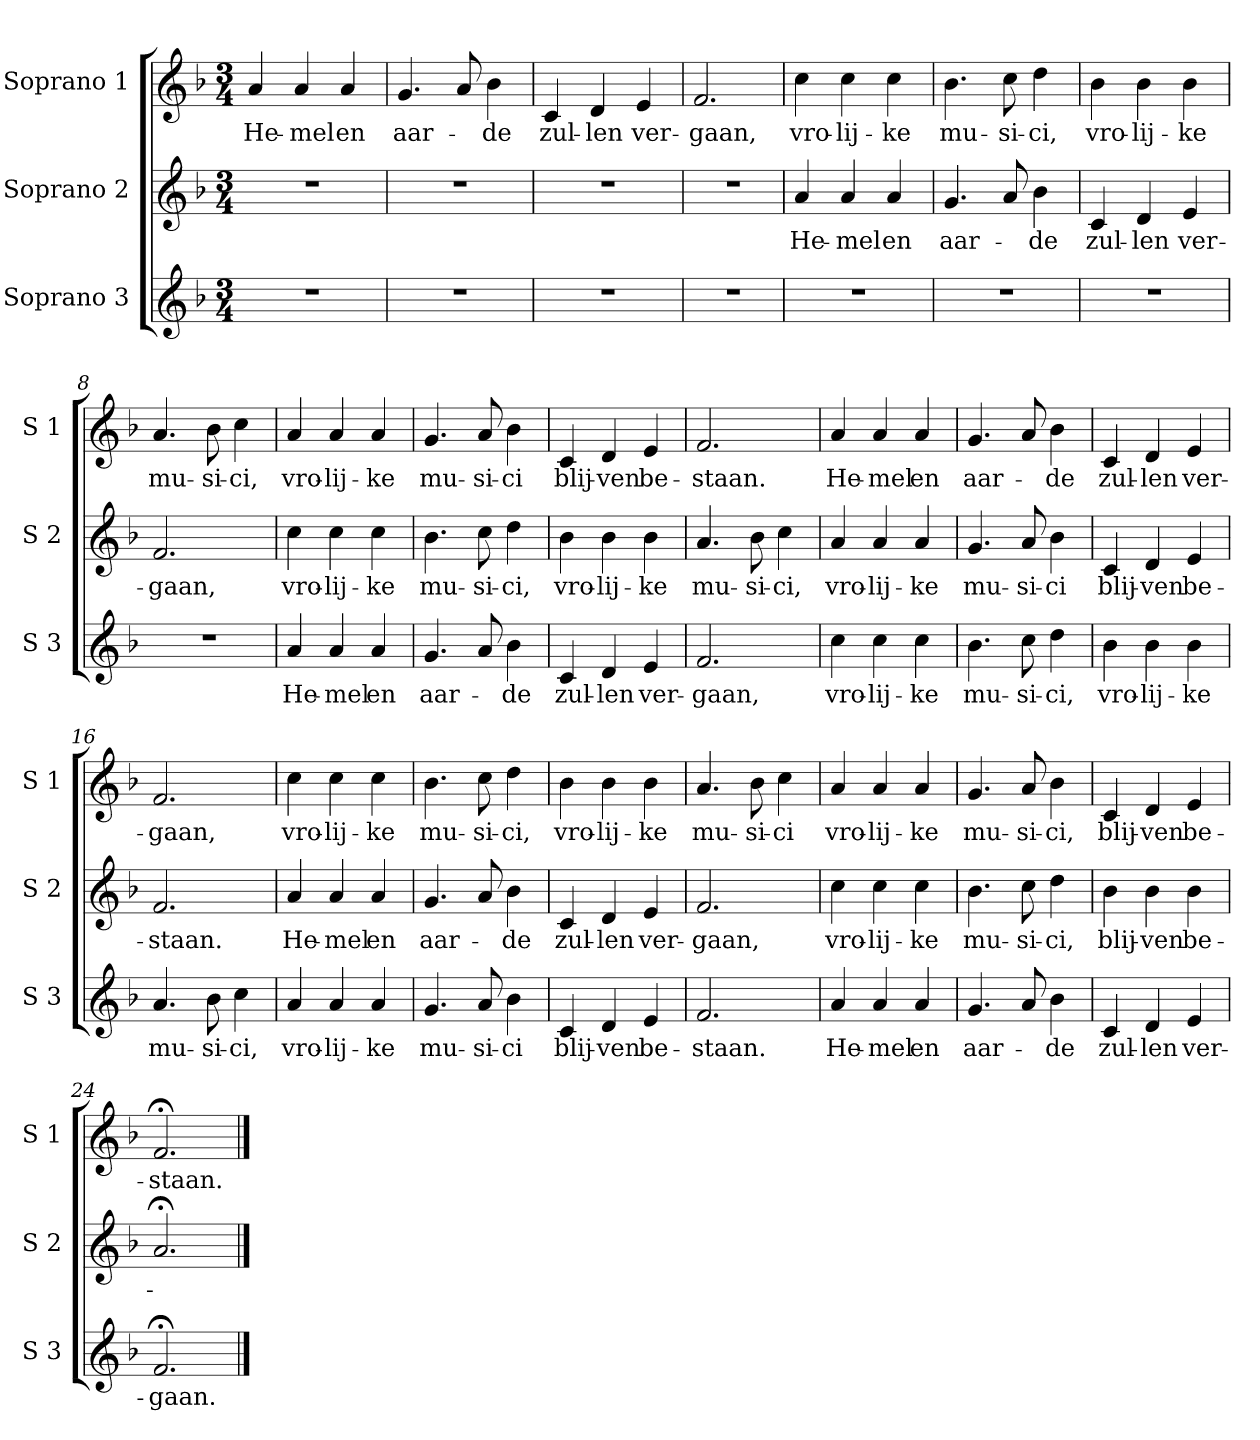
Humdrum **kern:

**kern	**text	**kern	**text	**kern	**text
*part3	*part3	*part2	*part2	*part1	*part1
*staff3	*staff3	*staff2	*staff2	*staff1	*staff1
*I"Soprano 3	*	*I"Soprano 2	*	*I"Soprano 1	*
*I'S 3	*	*I'S 2	*	*I'S 1	*
*clefG2	*	*clefG2	*	*clefG2	*
*k[b-]	*	*k[b-]	*	*k[b-]	*
*F:	*	*F:	*	*F:	*
*M3/4	*	*M3/4	*	*M3/4	*
=1	=1	=1	=1	=1	=1
!	!	!	!	!	!LO:LY:b
2.r	.	2.r	.	4a/	He-
!	!	!	!	!	!LO:LY:b
.	.	.	.	4a/	-mel
!	!	!	!	!	!LO:LY:b
.	.	.	.	4a/	en
=2	=2	=2	=2	=2	=2
!	!	!	!	!	!LO:LY:b
2.r	.	2.r	.	4.g/	aar-
.	.	.	.	8a/	.
!	!	!	!	!	!LO:LY:b
.	.	.	.	4b-\	-de
=3	=3	=3	=3	=3	=3
!	!	!	!	!	!LO:LY:b
2.r	.	2.r	.	4c/	zul-
!	!	!	!	!	!LO:LY:b
.	.	.	.	4d/	-len
!	!	!	!	!	!LO:LY:b
.	.	.	.	4e/	ver-
=4	=4	=4	=4	=4	=4
!	!	!	!	!	!LO:LY:b
2.r	.	2.r	.	2.f/	-gaan,
=5	=5	=5	=5	=5	=5
!	!	!	!LO:LY:b	!	!LO:LY:b
2.r	.	4a/	He-	4cc\	vro-
!	!	!	!LO:LY:b	!	!LO:LY:b
.	.	4a/	-mel	4cc\	-lij-
!	!	!	!LO:LY:b	!	!LO:LY:b
.	.	4a/	en	4cc\	-ke
!!LO:LB:g=z
=6	=6	=6	=6	=6	=6
!	!	!	!LO:LY:b	!	!LO:LY:b
2.r	.	4.g/	aar-	4.b-\	mu-
!	!	!	!	!	!LO:LY:b
.	.	8a/	.	8cc\	-si-
!	!	!	!LO:LY:b	!	!LO:LY:b
.	.	4b-\	-de	4dd\	-ci,
=7	=7	=7	=7	=7	=7
!	!	!	!LO:LY:b	!	!LO:LY:b
2.r	.	4c/	zul-	4b-\	vro-
!	!	!	!LO:LY:b	!	!LO:LY:b
.	.	4d/	-len	4b-\	-lij-
!	!	!	!LO:LY:b	!	!LO:LY:b
.	.	4e/	ver-	4b-\	-ke
=8	=8	=8	=8	=8	=8
!	!	!	!LO:LY:b	!	!LO:LY:b
2.r	.	2.f/	-gaan,	4.a/	mu-
!	!	!	!	!	!LO:LY:b
.	.	.	.	8b-\	-si-
!	!	!	!	!	!LO:LY:b
.	.	.	.	4cc\	-ci,
=9	=9	=9	=9	=9	=9
!	!LO:LY:b	!	!LO:LY:b	!	!LO:LY:b
4a/	He-	4cc\	vro-	4a/	vro-
!	!LO:LY:b	!	!LO:LY:b	!	!LO:LY:b
4a/	-mel	4cc\	-lij-	4a/	-lij-
!	!LO:LY:b	!	!LO:LY:b	!	!LO:LY:b
4a/	en	4cc\	-ke	4a/	-ke
=10	=10	=10	=10	=10	=10
!	!LO:LY:b	!	!LO:LY:b	!	!LO:LY:b
4.g/	aar-	4.b-\	mu-	4.g/	mu-
!	!	!	!LO:LY:b	!	!LO:LY:b
8a/	.	8cc\	-si-	8a/	-si-
!	!LO:LY:b	!	!LO:LY:b	!	!LO:LY:b
4b-\	-de	4dd\	-ci,	4b-\	-ci
!!LO:LB:g=z
=11	=11	=11	=11	=11	=11
!	!LO:LY:b	!	!LO:LY:b	!	!LO:LY:b
4c/	zul-	4b-\	vro-	4c/	blij-
!	!LO:LY:b	!	!LO:LY:b	!	!LO:LY:b
4d/	-len	4b-\	-lij-	4d/	-ven
!	!LO:LY:b	!	!LO:LY:b	!	!LO:LY:b
4e/	ver-	4b-\	-ke	4e/	be-
=12	=12	=12	=12	=12	=12
!	!LO:LY:b	!	!LO:LY:b	!	!LO:LY:b
2.f/	-gaan,	4.a/	mu-	2.f/	-staan.
!	!	!	!LO:LY:b	!	!
.	.	8b-\	-si-	.	.
!	!	!	!LO:LY:b	!	!
.	.	4cc\	-ci,	.	.
=13	=13	=13	=13	=13	=13
!	!LO:LY:b	!	!LO:LY:b	!	!LO:LY:b
4cc\	vro-	4a/	vro-	4a/	He-
!	!LO:LY:b	!	!LO:LY:b	!	!LO:LY:b
4cc\	-lij-	4a/	-lij-	4a/	-mel
!	!LO:LY:b	!	!LO:LY:b	!	!LO:LY:b
4cc\	-ke	4a/	-ke	4a/	en
=14	=14	=14	=14	=14	=14
!	!LO:LY:b	!	!LO:LY:b	!	!LO:LY:b
4.b-\	mu-	4.g/	mu-	4.g/	aar-
!	!LO:LY:b	!	!LO:LY:b	!	!
8cc\	-si-	8a/	-si-	8a/	.
!	!LO:LY:b	!	!LO:LY:b	!	!LO:LY:b
4dd\	-ci,	4b-\	-ci	4b-\	-de
=15	=15	=15	=15	=15	=15
!	!LO:LY:b	!	!LO:LY:b	!	!LO:LY:b
4b-\	vro-	4c/	blij-	4c/	zul-
!	!LO:LY:b	!	!LO:LY:b	!	!LO:LY:b
4b-\	-lij-	4d/	-ven	4d/	-len
!	!LO:LY:b	!	!LO:LY:b	!	!LO:LY:b
4b-\	-ke	4e/	be-	4e/	ver-
!!LO:PB:g=z
=16	=16	=16	=16	=16	=16
!	!LO:LY:b	!	!LO:LY:b	!	!LO:LY:b
4.a/	mu-	2.f/	-staan.	2.f/	-gaan,
!	!LO:LY:b	!	!	!	!
8b-\	-si-	.	.	.	.
!	!LO:LY:b	!	!	!	!
4cc\	-ci,	.	.	.	.
=17	=17	=17	=17	=17	=17
!	!LO:LY:b	!	!LO:LY:b	!	!LO:LY:b
4a/	vro-	4a/	He-	4cc\	vro-
!	!LO:LY:b	!	!LO:LY:b	!	!LO:LY:b
4a/	-lij-	4a/	-mel	4cc\	-lij-
!	!LO:LY:b	!	!LO:LY:b	!	!LO:LY:b
4a/	-ke	4a/	en	4cc\	-ke
=18	=18	=18	=18	=18	=18
!	!LO:LY:b	!	!LO:LY:b	!	!LO:LY:b
4.g/	mu-	4.g/	aar-	4.b-\	mu-
!	!LO:LY:b	!	!	!	!LO:LY:b
8a/	-si-	8a/	.	8cc\	-si-
!	!LO:LY:b	!	!LO:LY:b	!	!LO:LY:b
4b-\	-ci	4b-\	-de	4dd\	-ci,
=19	=19	=19	=19	=19	=19
!	!LO:LY:b	!	!LO:LY:b	!	!LO:LY:b
4c/	blij-	4c/	zul-	4b-\	vro-
!	!LO:LY:b	!	!LO:LY:b	!	!LO:LY:b
4d/	-ven	4d/	-len	4b-\	-lij-
!	!LO:LY:b	!	!LO:LY:b	!	!LO:LY:b
4e/	be-	4e/	ver-	4b-\	-ke
=20	=20	=20	=20	=20	=20
!	!LO:LY:b	!	!LO:LY:b	!	!LO:LY:b
2.f/	-staan.	2.f/	-gaan,	4.a/	mu-
!	!	!	!	!	!LO:LY:b
.	.	.	.	8b-\	-si-
!	!	!	!	!	!LO:LY:b
.	.	.	.	4cc\	-ci
!!LO:LB:g=z
=21	=21	=21	=21	=21	=21
!	!LO:LY:b	!	!LO:LY:b	!	!LO:LY:b
4a/	He-	4cc\	vro-	4a/	vro-
!	!LO:LY:b	!	!LO:LY:b	!	!LO:LY:b
4a/	-mel	4cc\	-lij-	4a/	-lij-
!	!LO:LY:b	!	!LO:LY:b	!	!LO:LY:b
4a/	en	4cc\	-ke	4a/	-ke
=22	=22	=22	=22	=22	=22
!	!LO:LY:b	!	!LO:LY:b	!	!LO:LY:b
4.g/	aar-	4.b-\	mu-	4.g/	mu-
!	!	!	!LO:LY:b	!	!LO:LY:b
8a/	.	8cc\	-si-	8a/	-si-
!	!LO:LY:b	!	!LO:LY:b	!	!LO:LY:b
4b-\	-de	4dd\	-ci,	4b-\	-ci,
=23	=23	=23	=23	=23	=23
!	!LO:LY:b	!	!LO:LY:b	!	!LO:LY:b
4c/	zul-	4b-\	blij-	4c/	blij-
!	!LO:LY:b	!	!LO:LY:b	!	!LO:LY:b
4d/	-len	4b-\	-ven	4d/	-ven
!	!LO:LY:b	!	!LO:LY:b	!	!LO:LY:b
4e/	ver-	4b-\	be-	4e/	be-
=24	=24	=24	=24	=24	=24
!	!LO:LY:b	!	!	!	!LO:LY:b
2.f;</	-gaan.	2.a;</	.	2.f;</	-staan.
==	==	==	==	==	==
*-	*-	*-	*-	*-	*-
